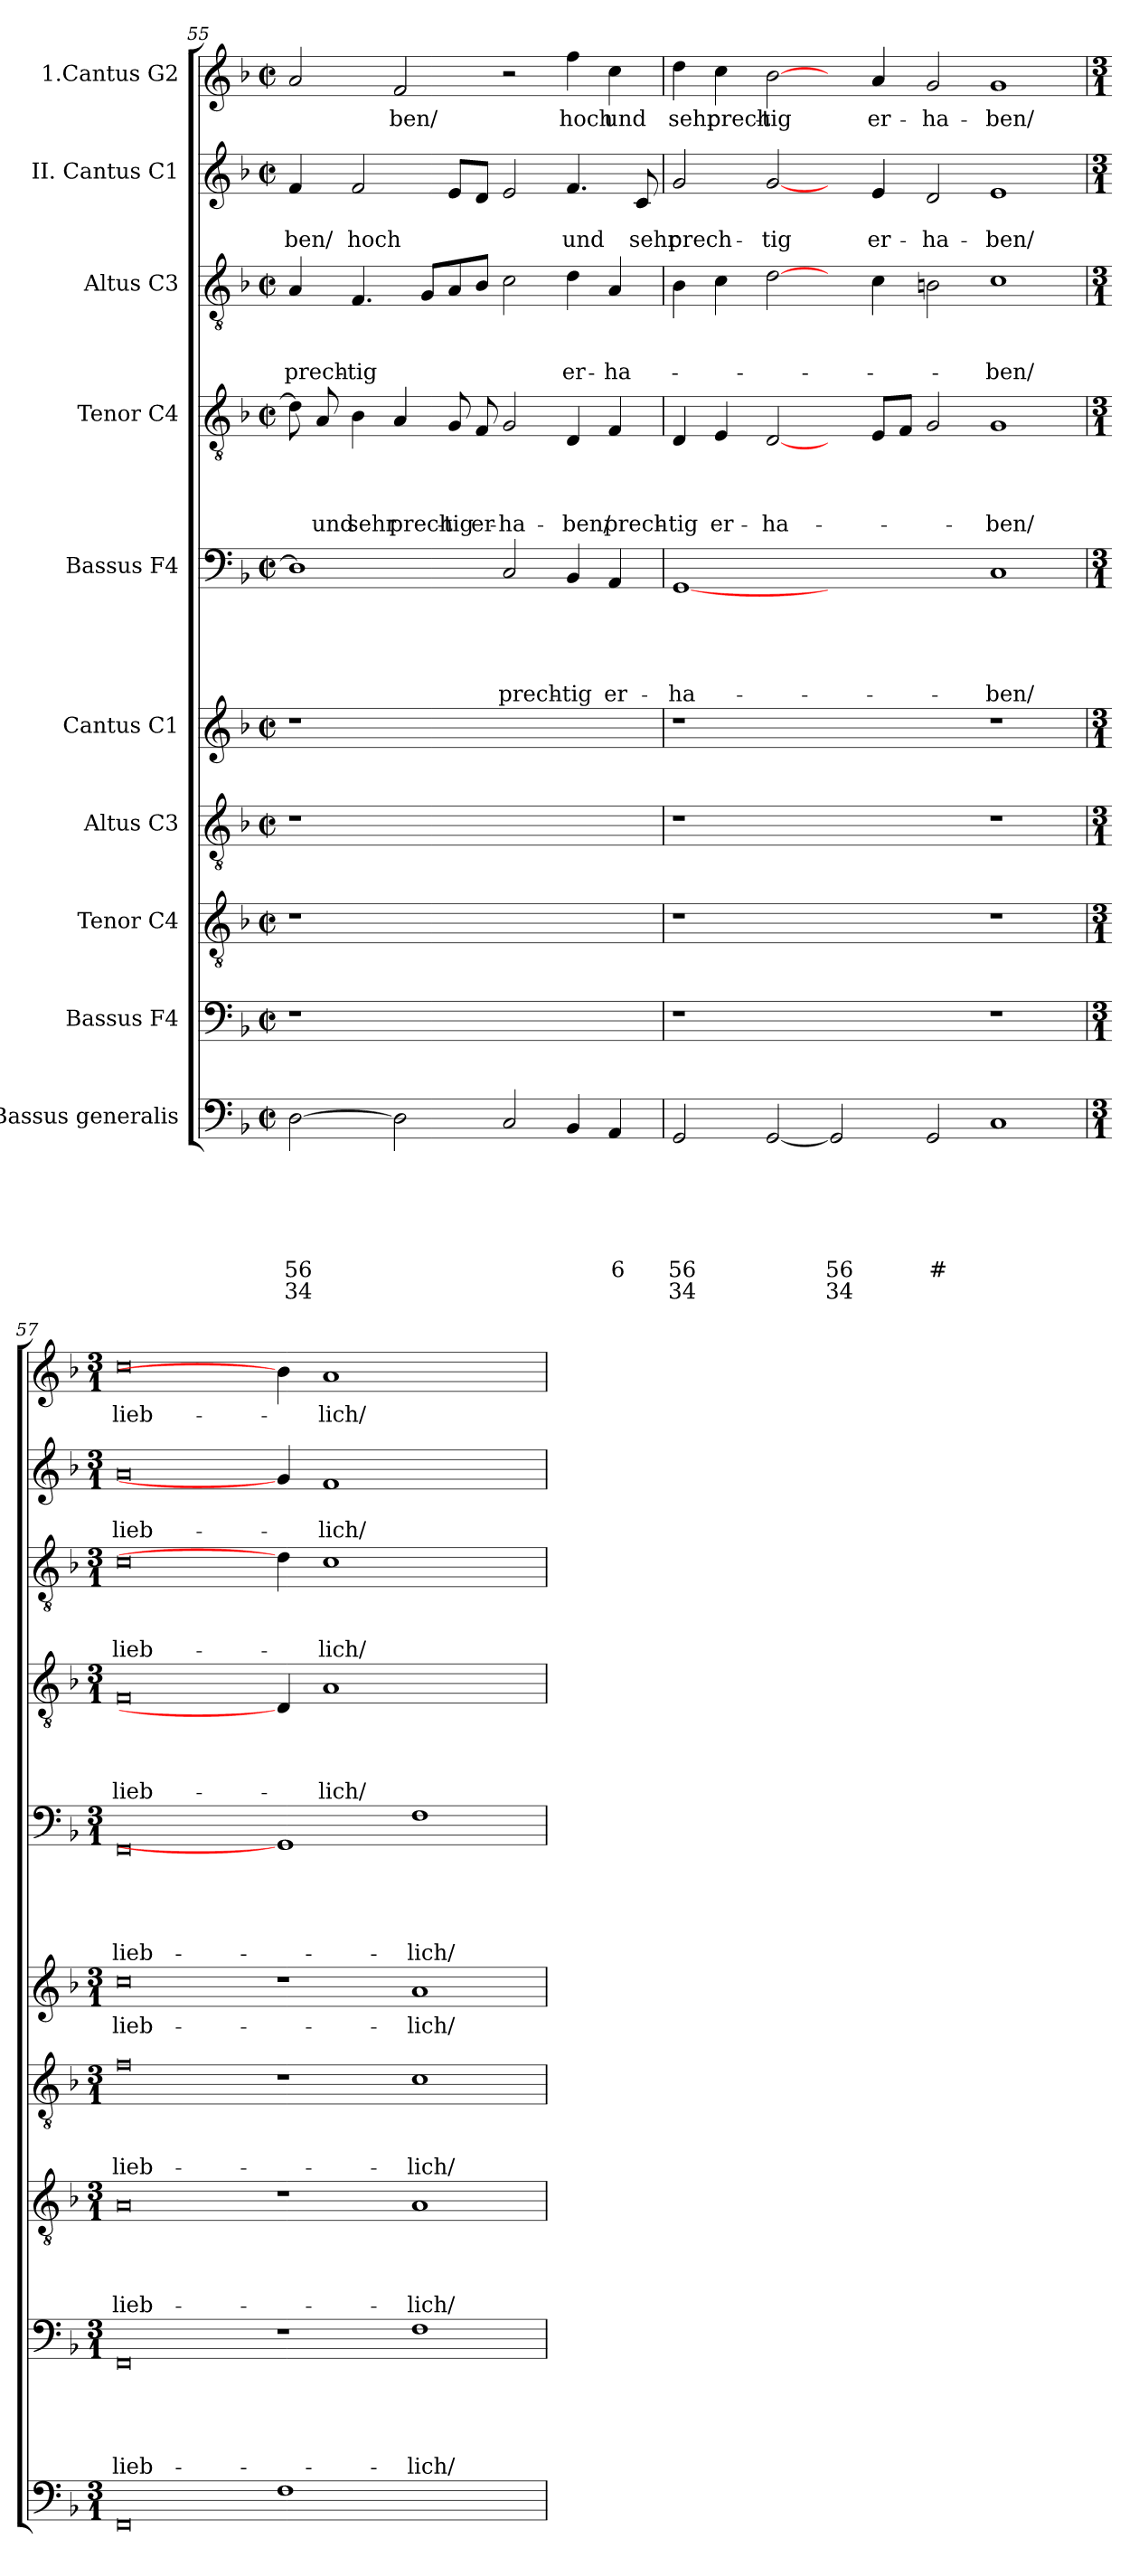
**kern	**text	**text	**text	**text	**text	**text	**text	**kern	**text	**text	**text	**text	**text	**kern	**text	**text	**text	**text	**kern	**text	**text	**text	**kern	**text	**kern	**text	**text	**text	**text	**text	**kern	**text	**text	**text	**text	**kern	**text	**text	**text	**kern	**text	**text	**kern	**text
*part10	*part10	*part10	*part10	*part10	*part10	*part10	*part10	*part9	*part9	*part9	*part9	*part9	*part9	*part8	*part8	*part8	*part8	*part8	*part7	*part7	*part7	*part7	*part6	*part6	*part5	*part5	*part5	*part5	*part5	*part5	*part4	*part4	*part4	*part4	*part4	*part3	*part3	*part3	*part3	*part2	*part2	*part2	*part1	*part1
*staff10	*staff10	*staff10	*staff10	*staff10	*staff10	*staff10	*staff10	*staff9	*staff9	*staff9	*staff9	*staff9	*staff9	*staff8	*staff8	*staff8	*staff8	*staff8	*staff7	*staff7	*staff7	*staff7	*staff6	*staff6	*staff5	*staff5	*staff5	*staff5	*staff5	*staff5	*staff4	*staff4	*staff4	*staff4	*staff4	*staff3	*staff3	*staff3	*staff3	*staff2	*staff2	*staff2	*staff1	*staff1
*I"Bassus  generalis	*	*	*	*	*	*	*	*I"Bassus F4	*	*	*	*	*	*I"Tenor C4	*	*	*	*	*I"Altus  C3	*	*	*	*I"Cantus C1	*	*I"Bassus F4	*	*	*	*	*	*I"Tenor C4	*	*	*	*	*I"Altus C3	*	*	*	*I"II. Cantus C1	*	*	*I"1.Cantus G2	*
!!LO:LB:g=z
*clefF4	*	*	*	*	*	*	*	*clefF4	*	*	*	*	*	*clefGv2	*	*	*	*	*clefGv2	*	*	*	*clefG2	*	*clefF4	*	*	*	*	*	*clefGv2	*	*	*	*	*clefGv2	*	*	*	*clefG2	*	*	*clefG2	*
*k[b-]	*	*	*	*	*	*	*	*k[b-]	*	*	*	*	*	*k[b-]	*	*	*	*	*k[b-]	*	*	*	*k[b-]	*	*k[b-]	*	*	*	*	*	*k[b-]	*	*	*	*	*k[b-]	*	*	*	*k[b-]	*	*	*k[b-]	*
*F:	*	*	*	*	*	*	*	*F:	*	*	*	*	*	*F:	*	*	*	*	*F:	*	*	*	*F:	*	*F:	*	*	*	*	*	*F:	*	*	*	*	*F:	*	*	*	*F:	*	*	*F:	*
*M2/2	*	*	*	*	*	*	*	*M2/2	*	*	*	*	*	*M2/2	*	*	*	*	*M2/2	*	*	*	*M2/2	*	*M2/2	*	*	*	*	*	*M2/2	*	*	*	*	*M2/2	*	*	*	*M2/2	*	*	*M2/2	*
*met(c|)	*	*	*	*	*	*	*	*met(c|)	*	*	*	*	*	*met(c|)	*	*	*	*	*met(c|)	*	*	*	*met(c|)	*	*met(c|)	*	*	*	*	*	*met(c|)	*	*	*	*	*met(c|)	*	*	*	*met(c|)	*	*	*met(c|)	*
=55	=55	=55	=55	=55	=55	=55	=55	=55	=55	=55	=55	=55	=55	=55	=55	=55	=55	=55	=55	=55	=55	=55	=55	=55	=55	=55	=55	=55	=55	=55	=55	=55	=55	=55	=55	=55	=55	=55	=55	=55	=55	=55	=55	=55
[2D\	.	.	.	.	.	56	34	1r	.	.	.	.	.	1r	.	.	.	.	1r	.	.	.	1r	.	1D]	.	.	.	.	.	8d\]	.	.	.	.	4A/	.	.	prech-	4f/	.	-ben/	2a/	.
.	.	.	.	.	.	.	.	.	.	.	.	.	.	.	.	.	.	.	.	.	.	.	.	.	.	.	.	.	.	.	8A/	.	.	.	und	.	.	.	.	.	.	.	.	.
.	.	.	.	.	.	.	.	.	.	.	.	.	.	.	.	.	.	.	.	.	.	.	.	.	.	.	.	.	.	.	4B-\	.	.	.	sehr	4.F/	.	.	-tig	2f/	.	hoch	.	.
2D\]	.	.	.	.	.	.	.	.	.	.	.	.	.	.	.	.	.	.	.	.	.	.	.	.	.	.	.	.	.	.	4A/	.	.	.	prech-	.	.	.	.	.	.	.	2f/	-ben/
.	.	.	.	.	.	.	.	.	.	.	.	.	.	.	.	.	.	.	.	.	.	.	.	.	.	.	.	.	.	.	.	.	.	.	.	8G/L	.	.	.	.	.	.	.	.
.	.	.	.	.	.	.	.	.	.	.	.	.	.	.	.	.	.	.	.	.	.	.	.	.	.	.	.	.	.	.	8G/	.	.	.	-tig	8A/	.	.	.	8e/L	.	.	.	.
.	.	.	.	.	.	.	.	.	.	.	.	.	.	.	.	.	.	.	.	.	.	.	.	.	.	.	.	.	.	.	8F/	.	.	.	er-	8B-/J	.	.	.	8d/J	.	.	.	.
2C/	.	.	.	.	.	.	.	1ryy	.	.	.	.	.	1ryy	.	.	.	.	1ryy	.	.	.	1ryy	.	2C/	.	.	.	.	prech-	2G/	.	.	.	-ha-	2c\	.	.	.	2e/	.	.	2r	.
4BB-/	.	.	.	.	.	.	.	.	.	.	.	.	.	.	.	.	.	.	.	.	.	.	.	.	4BB-/	.	.	.	.	-tig	4D/	.	.	.	-ben/	4d\	.	.	er-	4.f/	.	und	4ff\	hoch
4AA/	.	.	.	.	.	6	.	.	.	.	.	.	.	.	.	.	.	.	.	.	.	.	.	.	4AA/	.	.	.	.	er-	4F/	.	.	.	prech-	4A/	.	.	-ha-	.	.	.	4cc\	und
.	.	.	.	.	.	.	.	.	.	.	.	.	.	.	.	.	.	.	.	.	.	.	.	.	.	.	.	.	.	.	.	.	.	.	.	.	.	.	.	8c/	.	sehr	.	.
=56	=56	=56	=56	=56	=56	=56	=56	=56	=56	=56	=56	=56	=56	=56	=56	=56	=56	=56	=56	=56	=56	=56	=56	=56	=56	=56	=56	=56	=56	=56	=56	=56	=56	=56	=56	=56	=56	=56	=56	=56	=56	=56	=56	=56
2GG/	.	.	.	.	.	56	34	1r	.	.	.	.	.	1r	.	.	.	.	1r	.	.	.	1r	.	[1GG	.	.	.	.	-ha-	4D/	.	.	.	-tig	4B-\	.	.	.	2g/	.	prech-	4dd\	sehr
.	.	.	.	.	.	.	.	.	.	.	.	.	.	.	.	.	.	.	.	.	.	.	.	.	.	.	.	.	.	.	4E/	.	.	.	er-	4c\	.	.	.	.	.	.	4cc\	prech-
[2GG/	.	.	.	.	.	.	.	.	.	.	.	.	.	.	.	.	.	.	.	.	.	.	.	.	.	.	.	.	.	.	[2D/	.	.	.	-ha-	[2d\	.	.	.	[2g/	.	-tig	[2b-\	-tig
2GG/]	.	.	.	.	.	56	34	1ryy	.	.	.	.	.	1ryy	.	.	.	.	1ryy	.	.	.	1ryy	.	1ryy	.	.	.	.	.	4ryy	.	.	.	.	4ryy	.	.	.	4ryy	.	.	4ryy	.
.	.	.	.	.	.	.	.	.	.	.	.	.	.	.	.	.	.	.	.	.	.	.	.	.	.	.	.	.	.	.	8E/L	.	.	.	.	4c\	.	.	.	4e/	.	er-	4a/	er-
.	.	.	.	.	.	.	.	.	.	.	.	.	.	.	.	.	.	.	.	.	.	.	.	.	.	.	.	.	.	.	8F/J	.	.	.	.	.	.	.	.	.	.	.	.	.
2GG/	.	.	.	.	.	#	.	.	.	.	.	.	.	.	.	.	.	.	.	.	.	.	.	.	.	.	.	.	.	.	2G/	.	.	.	.	2Bn\	.	.	.	2d/	.	-ha-	2g/	-ha-
1C	.	.	.	.	.	.	.	1r	.	.	.	.	.	1r	.	.	.	.	1r	.	.	.	1r	.	1C	.	.	.	.	-ben/	1G	.	.	.	-ben/	1c	.	.	-ben/	1e	.	-ben/	1g	-ben/
=57	=57	=57	=57	=57	=57	=57	=57	=57	=57	=57	=57	=57	=57	=57	=57	=57	=57	=57	=57	=57	=57	=57	=57	=57	=57	=57	=57	=57	=57	=57	=57	=57	=57	=57	=57	=57	=57	=57	=57	=57	=57	=57	=57	=57
*M3/1	*	*	*	*	*	*	*	*M3/1	*	*	*	*	*	*M3/1	*	*	*	*	*M3/1	*	*	*	*M3/1	*	*M3/1	*	*	*	*	*	*M3/1	*	*	*	*	*M3/1	*	*	*	*M3/1	*	*	*M3/1	*
0FF	.	.	.	.	.	.	.	0FF	.	.	.	.	lieb-	0A	.	.	.	lieb-	0f	.	.	lieb-	0cc	lieb-	0FF	.	.	.	.	lieb-	0F	.	.	.	lieb-	0c	.	.	lieb-	0a	.	lieb-	0cc	lieb-
1F	.	.	.	.	.	.	.	1r	.	.	.	.	.	1r	.	.	.	.	1r	.	.	.	1r	.	1GG]	.	.	.	.	.	4D/]	.	.	.	.	4d\]	.	.	.	4g/]	.	.	4b-\]	.
.	.	.	.	.	.	.	.	.	.	.	.	.	.	.	.	.	.	.	.	.	.	.	.	.	.	.	.	.	.	.	1A	.	.	.	-lich/	1c	.	.	-lich/	1f	.	-lich/	1a	-lich/
1ryy	.	.	.	.	.	.	.	1F	.	.	.	.	-lich/	1A	.	.	.	-lich/	1c	.	.	-lich/	1a	-lich/	1F	.	.	.	.	-lich/	.	.	.	.	.	.	.	.	.	.	.	.	.	.
.	.	.	.	.	.	.	.	.	.	.	.	.	.	.	.	.	.	.	.	.	.	.	.	.	.	.	.	.	.	.	2.ryy	.	.	.	.	2.ryy	.	.	.	2.ryy	.	.	2.ryy	.
=	=	=	=	=	=	=	=	=	=	=	=	=	=	=	=	=	=	=	=	=	=	=	=	=	=	=	=	=	=	=	=	=	=	=	=	=	=	=	=	=	=	=	=	=
*-	*-	*-	*-	*-	*-	*-	*-	*-	*-	*-	*-	*-	*-	*-	*-	*-	*-	*-	*-	*-	*-	*-	*-	*-	*-	*-	*-	*-	*-	*-	*-	*-	*-	*-	*-	*-	*-	*-	*-	*-	*-	*-	*-	*-
